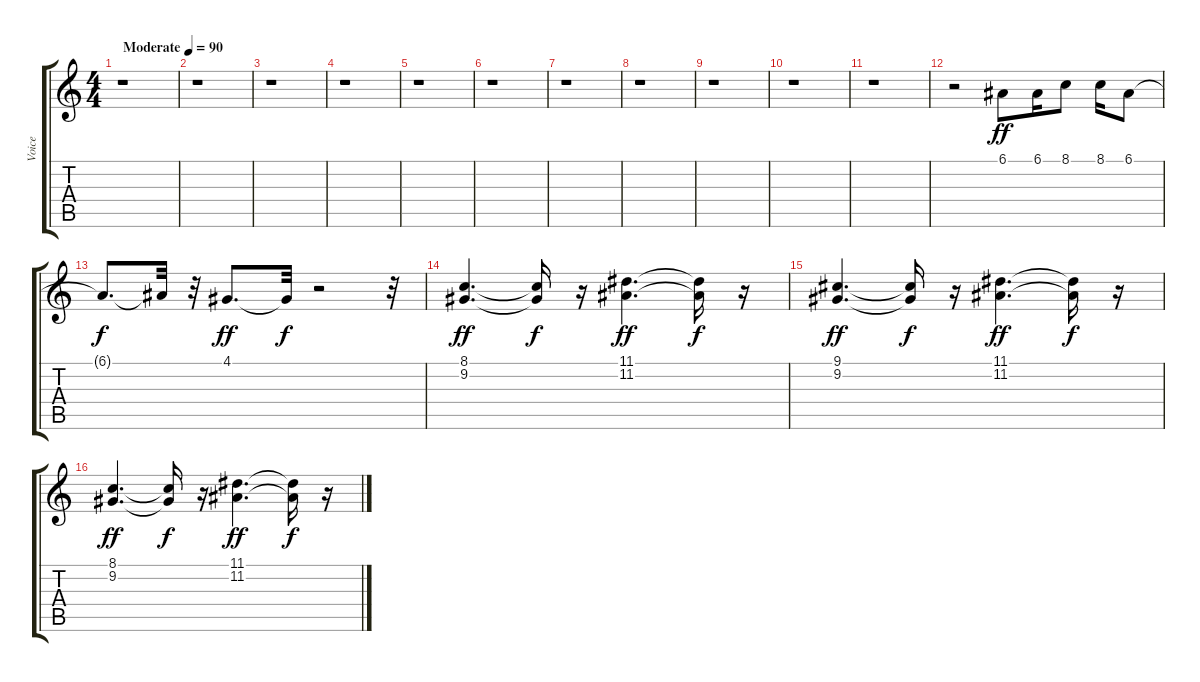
\track ("Voice" "Voice") {instrument voiceoohs}
\staff {score tabs}
\tuning (E4 B3 G3 D3 A2 E2) {hide}
\ts (4 4)
\tempo (90 "Moderate")
\clef g2
\ks c
r.1{dy ff instrument voiceoohs} |
r.1 |
r.1 |
r.1 |
r.1 |
r.1 |
r.1 |
r.1 |
r.1 |
r.1 |
r.1 |
r.2 6.1.8 6.1.16 8.1.8 8.1.16 6.1.8 |
6.1{t}.8{d dy f} 6.1{t}.32 r.32 4.1.8{d dy ff} 4.1{t}.32{dy f} r.2 r.32 |
(8.1 9.2).4{d dy ff} (8.1{t} 9.2{t}).16{dy f} r.16 (11.1 11.2).4{d dy ff} (11.1{t} 11.2{t}).16{dy f} r.16 |
(9.1 9.2).4{d dy ff} (9.1{t} 9.2{t}).16{dy f} r.16 (11.1 11.2).4{d dy ff} (11.1{t} 11.2{t}).16{dy f} r.16 |
(8.1 9.2).4{d dy ff} (8.1{t} 9.2{t}).16{dy f} r.16 (11.1 11.2).4{d dy ff} (11.1{t} 11.2{t}).16{dy f} r.16
